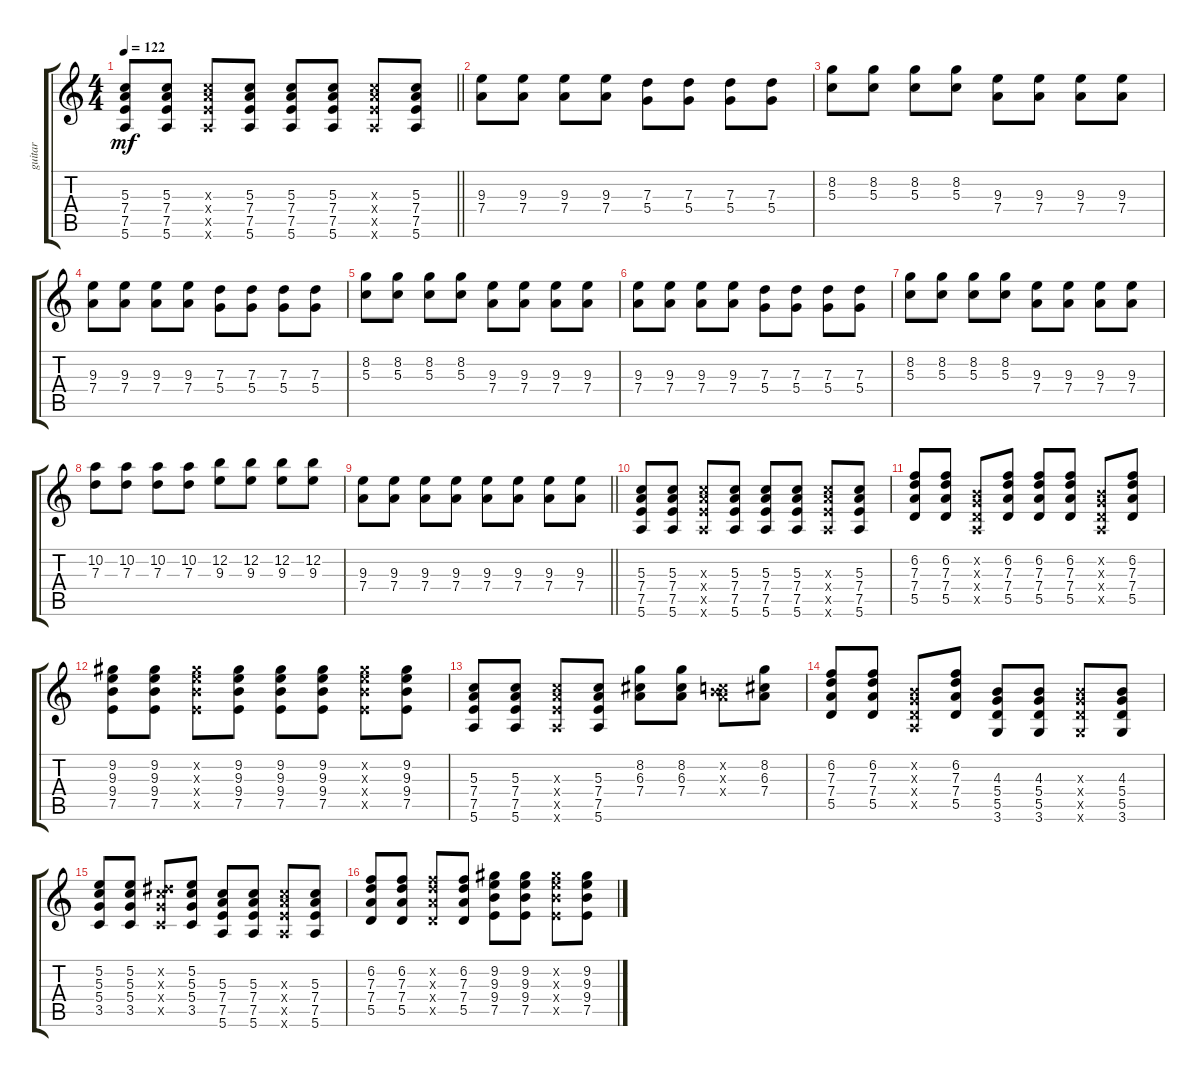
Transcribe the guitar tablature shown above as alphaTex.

\track ("guitar" "guitar") {instrument acousticguitarsteel}
\staff {score tabs}
\tuning (E4 B3 G3 D3 A2 E2) {hide}
\ts (4 4)
\tempo 122
\clef g2
\barLineRight lightlight
\ks c
(5.3 7.4 7.5 5.6).8{dy mf} (5.3 7.4 7.5 5.6).8 (5.3{x} 7.4{x} 7.5{x} 5.6{x}).8 (5.3 7.4 7.5 5.6).8 (5.3 7.4 7.5 5.6).8 (5.3 7.4 7.5 5.6).8 (5.3{x} 7.4{x} 7.5{x} 5.6{x}).8 (5.3 7.4 7.5 5.6).8 |
(9.3 7.4).8{instrument distortionguitar} (9.3 7.4).8 (9.3 7.4).8 (9.3 7.4).8 (7.3 5.4).8 (7.3 5.4).8 (7.3 5.4).8 (7.3 5.4).8 |
(8.2 5.3).8 (8.2 5.3).8 (8.2 5.3).8 (8.2 5.3).8 (9.3 7.4).8 (9.3 7.4).8 (9.3 7.4).8 (9.3 7.4).8 |
(9.3 7.4).8 (9.3 7.4).8 (9.3 7.4).8 (9.3 7.4).8 (7.3 5.4).8 (7.3 5.4).8 (7.3 5.4).8 (7.3 5.4).8 |
(8.2 5.3).8 (8.2 5.3).8 (8.2 5.3).8 (8.2 5.3).8 (9.3 7.4).8 (9.3 7.4).8 (9.3 7.4).8 (9.3 7.4).8 |
(9.3 7.4).8 (9.3 7.4).8 (9.3 7.4).8 (9.3 7.4).8 (7.3 5.4).8 (7.3 5.4).8 (7.3 5.4).8 (7.3 5.4).8 |
(8.2 5.3).8 (8.2 5.3).8 (8.2 5.3).8 (8.2 5.3).8 (9.3 7.4).8 (9.3 7.4).8 (9.3 7.4).8 (9.3 7.4).8 |
(10.2 7.3).8 (10.2 7.3).8 (10.2 7.3).8 (10.2 7.3).8 (12.2 9.3).8 (12.2 9.3).8 (12.2 9.3).8 (12.2 9.3).8 |
\barLineRight lightlight
(9.3 7.4).8 (9.3 7.4).8 (9.3 7.4).8 (9.3 7.4).8 (9.3 7.4).8 (9.3 7.4).8 (9.3 7.4).8 (9.3 7.4).8 |
(5.3 7.4 7.5 5.6).8{instrument acousticguitarsteel} (5.3 7.4 7.5 5.6).8 (5.3{x} 7.4{x} 7.5{x} 5.6{x}).8 (5.3 7.4 7.5 5.6).8 (5.3 7.4 7.5 5.6).8 (5.3 7.4 7.5 5.6).8 (5.3{x} 7.4{x} 7.5{x} 5.6{x}).8 (5.3 7.4 7.5 5.6).8 |
(6.2 7.3 7.4 5.5).8 (6.2 7.3 7.4 5.5).8 (0.2{x} 0.3{x} 0.4{x} 0.5{x}).8 (6.2 7.3 7.4 5.5).8 (6.2 7.3 7.4 5.5).8 (6.2 7.3 7.4 5.5).8 (0.2{x} 0.3{x} 0.4{x} 0.5{x}).8 (6.2 7.3 7.4 5.5).8 |
(9.2 9.3 9.4 7.5).8 (9.2 9.3 9.4 7.5).8 (9.2{x} 9.3{x} 9.4{x} 7.5{x}).8 (9.2 9.3 9.4 7.5).8 (9.2 9.3 9.4 7.5).8 (9.2 9.3 9.4 7.5).8 (9.2{x} 9.3{x} 9.4{x} 7.5{x}).8 (9.2 9.3 9.4 7.5).8 |
(5.3 7.4 7.5 5.6).8 (5.3 7.4 7.5 5.6).8 (5.3{x} 7.4{x} 7.5{x} 5.6{x}).8 (5.3 7.4 7.5 5.6).8 (8.2 6.3 7.4).8 (8.2 6.3 7.4).8 (0.2{x} 5.3{x} 7.4{x}).8 (8.2 6.3 7.4).8 |
(6.2 7.3 7.4 5.5).8 (6.2 7.3 7.4 5.5).8 (0.2{x} 0.3{x} 0.4{x} 0.5{x}).8 (6.2 7.3 7.4 5.5).8 (4.3 5.4 5.5 3.6).8 (4.3 5.4 5.5 3.6).8 (4.3{x} 5.4{x} 5.5{x} 3.6{x}).8 (4.3 5.4 5.5 3.6).8 |
(5.2 5.3 5.4 3.5).8 (5.2 5.3 5.4 3.5).8 (4.2{x} 5.3{x} 5.4{x} 3.5{x}).8 (5.2 5.3 5.4 3.5).8 (5.3 7.4 7.5 5.6).8 (5.3 7.4 7.5 5.6).8 (5.3{x} 7.4{x} 7.5{x} 5.6{x}).8 (5.3 7.4 7.5 5.6).8 |
(6.2 7.3 7.4 5.5).8 (6.2 7.3 7.4 5.5).8 (6.2{x} 7.3{x} 7.4{x} 5.5{x}).8 (6.2 7.3 7.4 5.5).8 (9.2 9.3 9.4 7.5).8 (9.2 9.3 9.4 7.5).8 (9.2{x} 9.3{x} 9.4{x} 7.5{x}).8 (9.2 9.3 9.4 7.5).8
